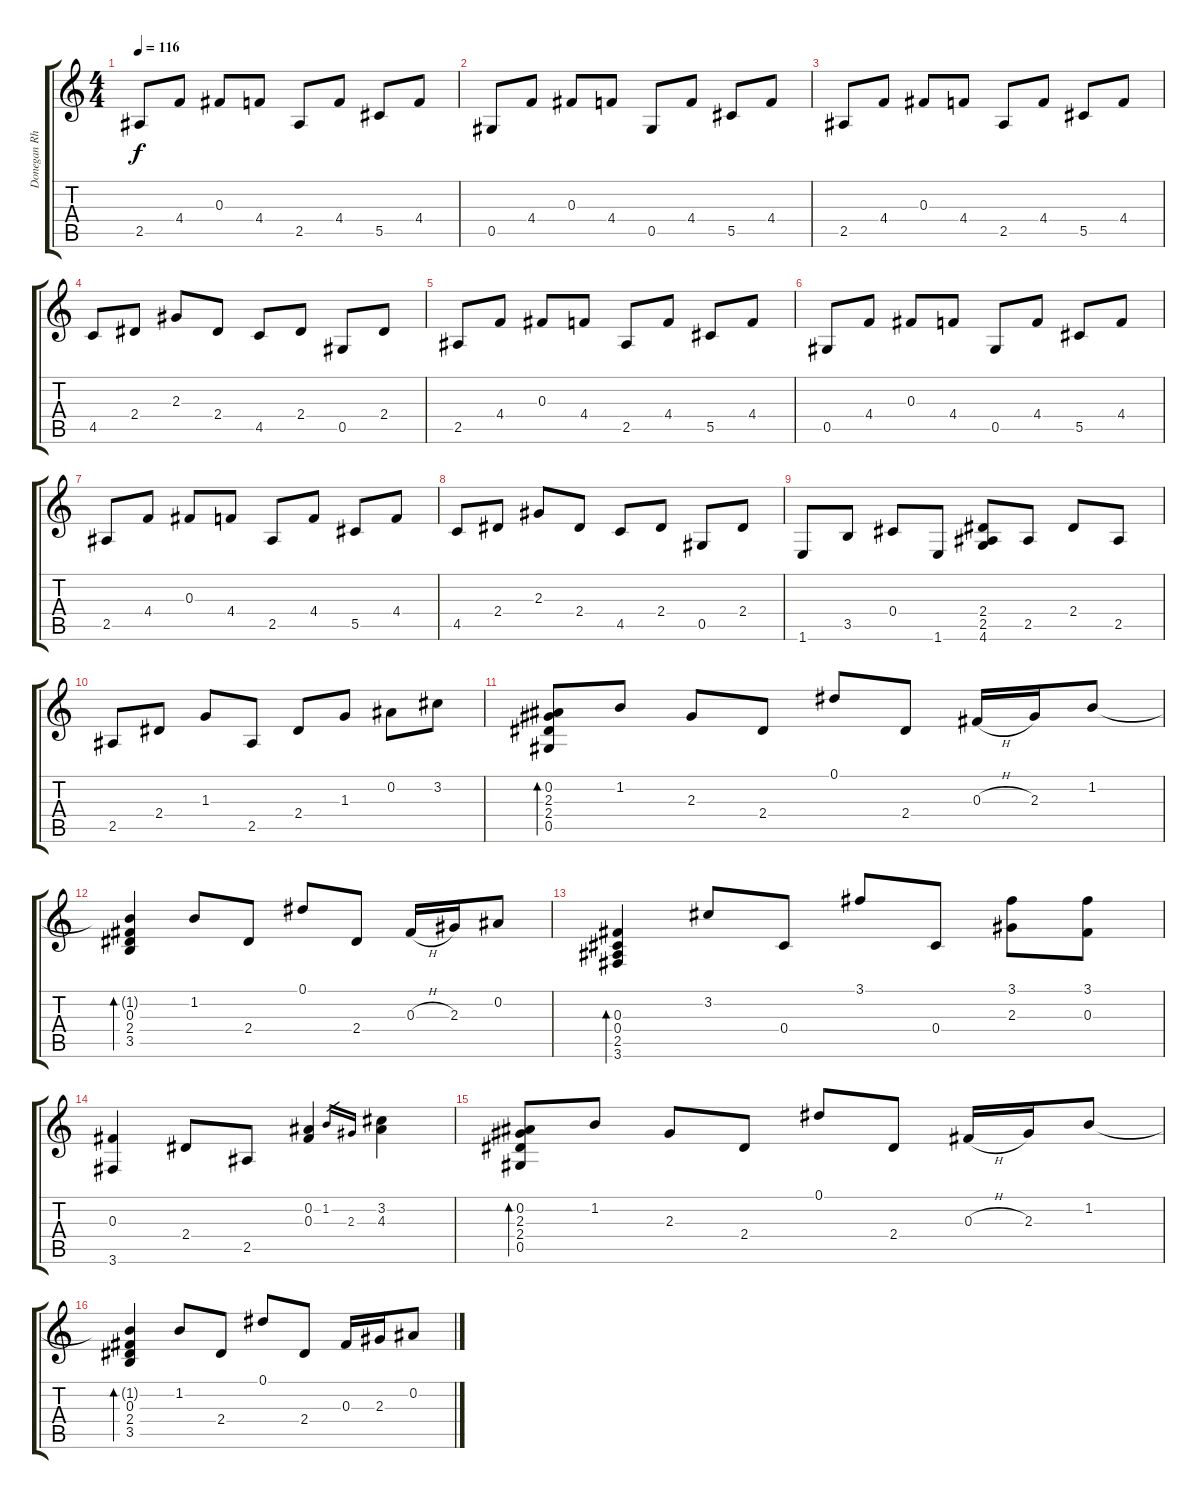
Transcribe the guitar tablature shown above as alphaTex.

\track ("Donegan Rhythm" "Donegan Rh") {instrument acousticguitarsteel}
\staff {score tabs}
\tuning (Eb4 Bb3 Gb3 Db3 Ab2 Eb2) {hide}
\ts (4 4)
\tempo 116
\clef g2
\ks c
2.5.8{dy f} 4.4.8 0.3.8 4.4.8 2.5.8 4.4.8 5.5.8 4.4.8 |
0.5.8 4.4.8 0.3.8 4.4.8 0.5.8 4.4.8 5.5.8 4.4.8 |
2.5.8 4.4.8 0.3.8 4.4.8 2.5.8 4.4.8 5.5.8 4.4.8 |
4.5.8 2.4.8 2.3.8 2.4.8 4.5.8 2.4.8 0.5.8 2.4.8 |
2.5.8 4.4.8 0.3.8 4.4.8 2.5.8 4.4.8 5.5.8 4.4.8 |
0.5.8 4.4.8 0.3.8 4.4.8 0.5.8 4.4.8 5.5.8 4.4.8 |
2.5.8 4.4.8 0.3.8 4.4.8 2.5.8 4.4.8 5.5.8 4.4.8 |
4.5.8 2.4.8 2.3.8 2.4.8 4.5.8 2.4.8 0.5.8 2.4.8 |
1.6.8 3.5.8 0.4.8 1.6.8 (2.4 2.5 4.6).8 2.5.8 2.4.8 2.5.8 |
2.5.8 2.4.8 1.3.8 2.5.8 2.4.8 1.3.8 0.2.8 3.2.8 |
(0.2 2.3 2.4 0.5).8{bd 120} 1.2.8 2.3.8 2.4.8 0.1.8 2.4.8 0.3{h}.16 2.3.16 1.2.8 |
(1.2{t} 0.3 2.4 3.5).4{bd 120} 1.2.8 2.4.8 0.1.8 2.4.8 0.3{h}.16 2.3.16 0.2.8 |
(0.3 0.4 2.5 3.6).4{bd 120} 3.2.8 0.4.8 3.1.8 0.4.8 (3.1 2.3).8 (3.1 0.3).8 |
(0.3 3.6).4 2.4.8 2.5.8 (0.2 0.3).4 1.2.16{gr} 2.3.16{gr} (3.2 4.3).4 |
(0.2 2.3 2.4 0.5).8{bd 120} 1.2.8 2.3.8 2.4.8 0.1.8 2.4.8 0.3{h}.16 2.3.16 1.2.8 |
(1.2{t} 0.3 2.4 3.5).4{bd 120} 1.2.8 2.4.8 0.1.8 2.4.8 0.3.16 2.3.16 0.2.8
